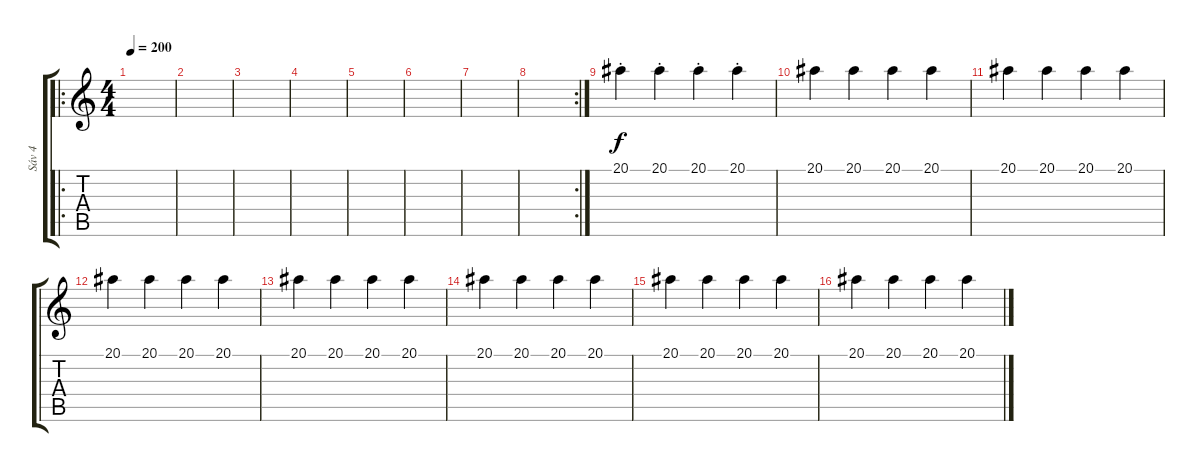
\track ("Sáv 4" "Sáv 4") {instrument tremolostrings}
\staff {score tabs}
\tuning (D4 A3 F3 C3 G2 D2) {hide}
\ro
\ts (4 4)
\tempo 200
\clef g2
\ks c
|
|
|
|
|
|
|
\rc 2
|
20.1{st}.4{volume 12} 20.1{st}.4 20.1{st}.4 20.1{st}.4 |
20.1.4 20.1.4 20.1.4 20.1.4 |
20.1.4 20.1.4 20.1.4 20.1.4 |
20.1.4 20.1.4 20.1.4 20.1.4 |
20.1.4 20.1.4 20.1.4 20.1.4 |
20.1.4 20.1.4 20.1.4 20.1.4 |
20.1.4 20.1.4 20.1.4 20.1.4 |
20.1.4 20.1.4 20.1.4 20.1.4
